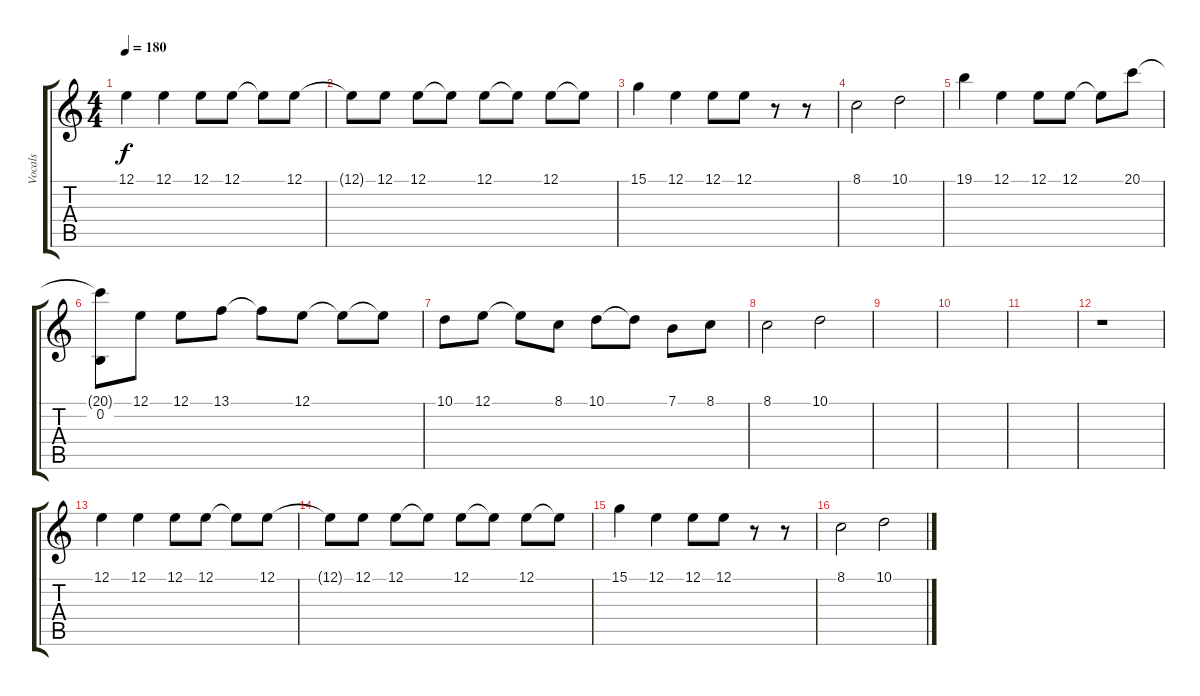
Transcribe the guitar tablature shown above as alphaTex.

\track ("Vocals" "Vocals") {instrument orchestrahit}
\staff {score tabs}
\tuning (E4 B3 G3 D3 A2 E2) {hide}
\ts (4 4)
\tempo 180
\clef g2
\ks c
12.1.4{dy f} 12.1.4 12.1.8 12.1.8 12.1{t}.8 12.1.8 |
12.1{t}.8 12.1.8 12.1.8 12.1{t}.8 12.1.8 12.1{t}.8 12.1.8 12.1{t}.8 |
15.1.4 12.1.4 12.1.8 12.1.8 r.8 r.8 |
8.1.2 10.1.2 |
19.1.4{volume 11} 12.1.4 12.1.8 12.1.8 12.1{t}.8 20.1.8 |
(20.1{t} 0.2).8 12.1.8 12.1.8 13.1.8 13.1{t}.8 12.1.8 12.1{t}.8 12.1{t}.8 |
10.1.8 12.1.8 12.1{t}.8 8.1.8 10.1.8 10.1{t}.8 7.1.8 8.1.8 |
8.1.2 10.1.2 |
|
|
|
r.1 |
12.1.4 12.1.4 12.1.8 12.1.8 12.1{t}.8 12.1.8 |
12.1{t}.8 12.1.8 12.1.8 12.1{t}.8 12.1.8 12.1{t}.8 12.1.8 12.1{t}.8 |
15.1.4 12.1.4 12.1.8 12.1.8 r.8 r.8 |
8.1.2 10.1.2
